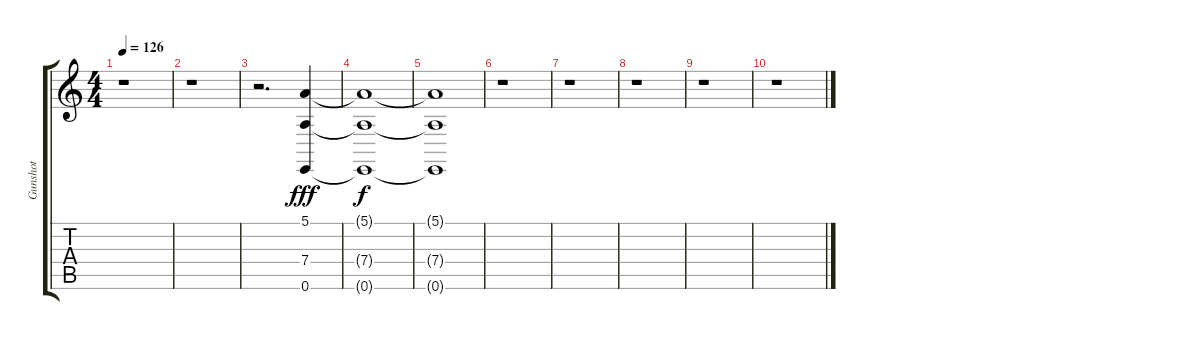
\track ("Gunshot" "Gunshot") {instrument gunshot}
\staff {score tabs}
\tuning (E4 B3 G3 D3 A2 E2) {hide}
\ts (4 4)
\tempo 126
\clef g2
\ks c
r.1{dy f} |
r.1 |
r.2{d} (5.1 7.4 0.6).4{dy fff} |
(5.1{t} 7.4{t} 0.6{t}).1{dy f} |
(5.1{t} 7.4{t} 0.6{t}).1 |
r.1 |
r.1 |
r.1 |
r.1 |
r.1
